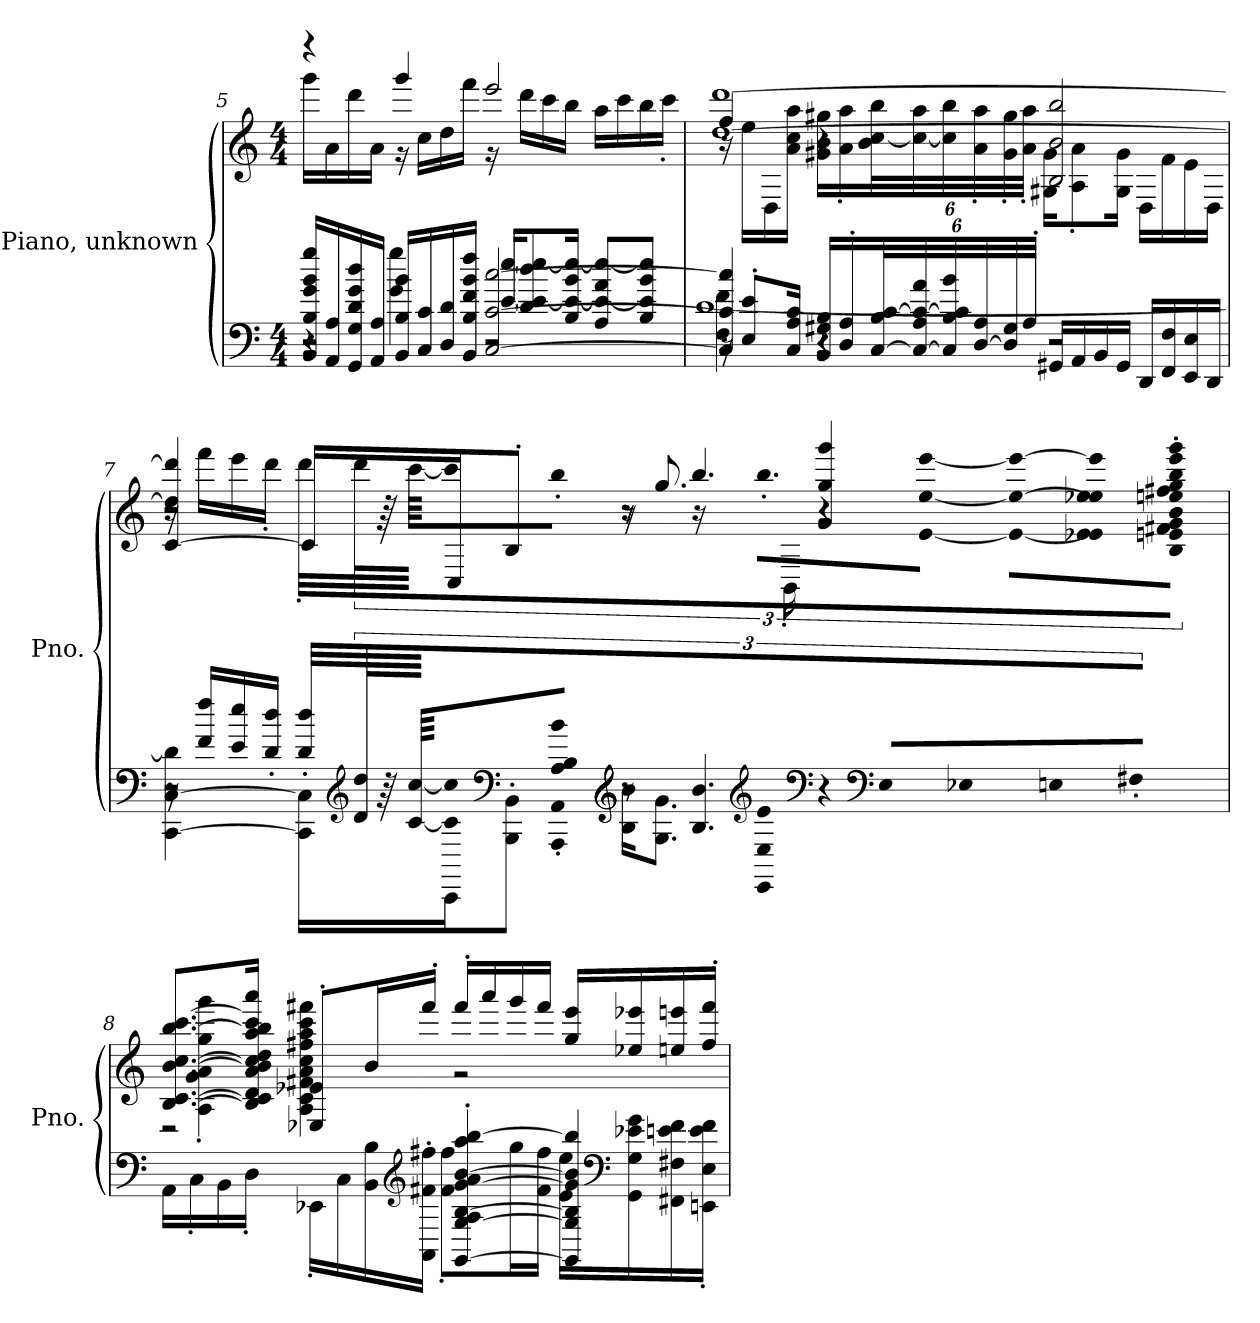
**kern	**kern
*part1	*part1
*staff2	*staff1
*I"Piano, unknown	*
*I'Pno.	*
!!LO:LB:g=z
*clefF4	*clefG2
*k[]	*k[]
*M4/4	*M4/4
=5	=5
*^	*^
*	*^	*	*
2r	16BB/ 16B/ 16g/ 16b/ 16gg/LL	4r	4r	16ggg\LL
.	16AA/ 16A/	.	.	16a\
.	16GG/ 16G/ 16d/ 16g/ 16dd/	.	.	16ddd\
.	16AA/ 16A/JJ	.	.	16a\JJ
.	16BB/ 16B/ 16b/LL	4g\ 4gg\	4ggg/	16r
.	16C/ 16c/	.	.	16cc\LL
.	16D/ 16d/	.	.	16dd\
.	16BB/ 16B/ 16f/ 16b/ 16ff/JJ	.	.	16fff\JJ
[2C/ [2c/ [2cc/	[16e/ [16ee/KL	2r	2eee/	16r
.	8d/ 8e/_ 8dd/ 8ee/_	.	.	16ddd\LL
.	.	.	.	16ccc\
.	16B/ 16e/_ 16b/ 16ee/_Jk	.	.	16bb\JJ
.	8A/ 8e/_ 8a/ 8ee/_L	.	.	16aa\LL
.	.	.	.	16ccc\
.	8B/ 8e/] 8b/ 8ee/]J	.	.	16bb\
.	.	.	.	16ccc'\JJ
!!LO:LB:g=z
=6	=6	=6	=6	=6
*	*	*^	*	*^
4C/] 4c/] 4cc/]	4F\ 4f\	16r	[1d	4ff/	16r	[1dd [1ddd
.	.	8E/' 8e/'L	.	.	16ee\LL	.
.	.	.	.	.	16D\	.
.	.	16C/ 16A/ 16c/Jk	.	.	16a\ 16cc\ 16aa\JJ	.
4r	4r	16BB/ 16G#X/ 16B/LL	.	4r	16g#X\ 16b\ 16gg#X\LL	.
.	.	16D/' 16A/'	.	.	16a\' 16aa\'	.
*	*	*Xbrackettup	*	*	*Xbrackettup	*
.	.	[48C/ 48B/ [48c/L	.	.	48b\ [48cc\ 48bb\L	.
.	.	48C/_ 48A/ 48c/_ 48a/	.	.	48cc\_ 48aa\	.
.	.	48C/] 48B/ 48c/] 48b/	.	.	48cc\] 48bb\	.
.	.	[48D/ 48A/	.	.	48a\' 48aa\'	.
.	.	48D/] 48G#/	.	.	48g#\' 48gg#\'	.
.	.	48A'/JJJ	.	.	48a\' 48aa\'JJJ	.
2r	2r	16GG#X/LL	.	2B/ 2b/ 2bb/	16G#X\ 16g#\KL	.
.	.	16AA/	.	.	8A\' 8a\'	.
.	.	16BB/	.	.	.	.
.	.	16GG#/JJ	.	.	16G#\ 16g#\Jk	.
.	.	16DD/LL	.	.	16D\LL	.
.	.	16FF/ 16F/	.	.	16f\	.
.	.	16EE/ 16E/	.	.	16e\	.
.	.	16DD/JJ	.	.	16D\JJ	.
*	*	*v	*v	*	*	*
!!LO:LB:g=z
=7	=7	=7	=7	=7	=7
*	*	*	*	*	*^
2r	16r	[4CC\ [4C\ 4d\]	2r	16r	[4c/ 4dd/] 4ddd/]	2r
.	16f/ 16ff/LL	.	.	16fff\LL	.	.
.	16e/ 16ee/	.	.	16eee\	.	.
.	16d/' 16dd/'JJ	.	.	16ddd'\JJ	.	.
.	32d/' 32dd/'LLL	16CC\] 16C\]LL	.	32ddd'\LLL	16c/LL]	.
*clefG2	*	*	*	*	*	*
*	*brackettup	*	*	*brackettup	*	*
.	96d/ 96dd/JJJk	.	.	96ddd\JJJk	.	.
.	96r	.	.	96r	.	.
.	[96c/ [96cc/KKKL	.	.	[96ccc\KKKL	.	.
.	8c/] 8cc/]	16CC\J	.	8ccc\]	16C/J	.
*clefF4	*	*	*	*	*	*
.	.	8BBB\' 8BB\'J	.	.	8B'/J	.
.	16AAA/' 16AA/' 16A/' 16B/' 16b/'Jk	.	.	16bb'\Jk	.	.
*clefG2	*	*	*	*	*	*
8r	4EE/ 4E/ 4e/	16B\ 16b\KL	8r	8.bb'\L	16r	8r
.	.	8.G\ 8.g\J	.	.	8.gg/	.
4.B/ 4.b/	.	.	4.bb/	.	.	16r
.	.	.	.	[16e\ [16ee\ [16eee\Jk	.	16BB'\
*clefF4	*	*	*	*	*	*
.	16E/LL	4r	.	16e\_ 16ee\_ 16eee\_KL	4g/ 4gg/ 4ggg/	4r
.	16E-X/	.	.	8e-X\ 8e\] 8ee-X\ 8ee\] 8eee\]	.	.
.	16En/	.	.	.	.	.
.	16F#X'/JJ	.	.	16B\' 16en\' 16f#X\' 16g\' 16b\' 16een\' 16ff#X\' 16gg\' 16bb\' 16eee\' 16ggg\'Jk	.	.
*	*v	*v	*	*	*	*
*	*	*	*v	*v	*v
!!LO:PB:g=z
=8	=8	=8	=8
2r	16AA\LL	[8.B/ [8.c/ [8.b/ [8.cc/ [8.bb/ [8.ccc/L	4A\' 4g\' 4a\' 4gg\' 4ggg\'
.	16C'\	.	.
.	16BB\	.	.
.	16D'\JJ	16B/] 16c/] 16d/ 16a/ 16b/] 16cc/] 16dd/ 16aa/ 16bb/] 16ccc/] 16aaa/Jk	.
.	16EE-X'\LL	8E-X/' 8e-X/'L	4A\ 4c\ 4f#X\ 4a\ 4cc\ 4ff#X\ 4aa\ 4ccc\ 4fff#X\
.	16C\	.	.
.	16BB\ 16B\	16b/L	.
*clefG2	*	*	*
.	16AA\' 16f#X\' 16ff#X\'JJ	16fff#'/JJ	.
[4GG/' [4G/' 4A/' [4B/' [4g/' 4a/' [4b/' 4aa/' [4bb/'	8f#\' 8ff#\'L	16fff#'/LL	2r
.	.	16aaa/	.
.	16gg\L	16ggg/	.
.	16f#\ 16ff#\JJ	16fff#/JJ	.
4GG/] 4G/] 4B/] 4g/] 4b/] 4bb/]	16e\ 16ee\LL	16gg/ 16eee/LL	.
*clefF4	*	*	*
.	16GG\ 16G\ 16e-X\ 16g\	16ee-X/ 16eee-X/	.
.	16FF#X\ 16F#X\ 16en\ 16f#\	16een/ 16eeen/	.
.	16EEn\' 16E\' 16e\' 16f#\'JJ	16ff#/' 16fff#/'JJ	.
*v	*v	*	*
*	*v	*v
=	=
*-	*-
